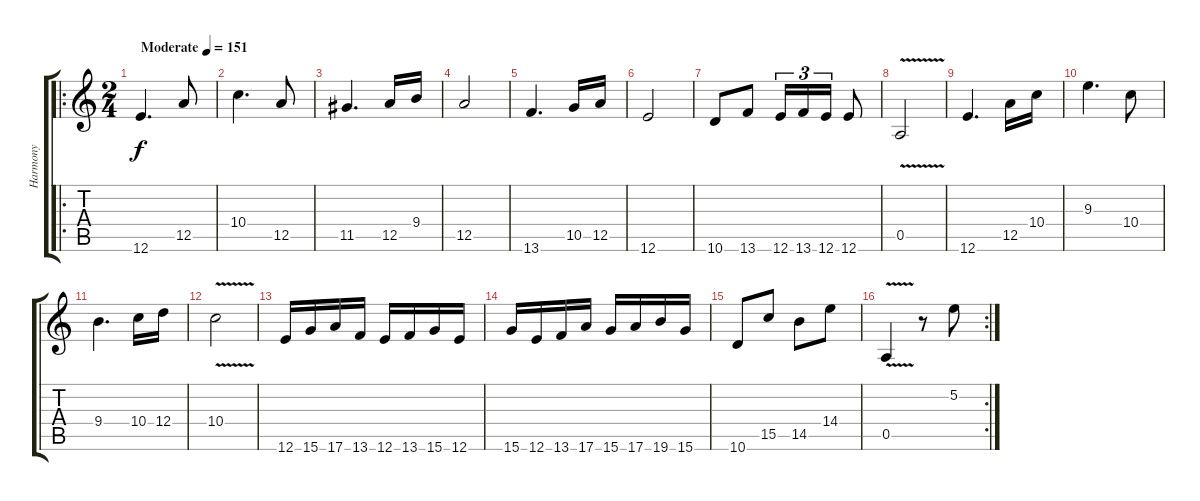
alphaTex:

\track ("Harmony" "Harmony") {instrument distortionguitar}
\staff {score tabs}
\tuning (E4 B3 G3 D3 A2 E2) {hide}
\ro
\ts (2 4)
\tempo (151 "Moderate")
\clef g2
\ks c
12.6.4{d dy f instrument distortionguitar} 12.5.8 |
10.4.4{d} 12.5.8 |
11.5.4{d} 12.5.16 9.4.16 |
12.5.2 |
13.6.4{d} 10.5.16 12.5.16 |
12.6.2 |
10.6.8 13.6.8 12.6.16{tu (3 2)} 13.6.16{tu (3 2)} 12.6.16{tu (3 2)} 12.6.8 |
0.5{v}.2 |
12.6.4{d} 12.5.16 10.4.16 |
9.3.4{d} 10.4.8 |
9.4.4{d} 10.4.16 12.4.16 |
10.4{v}.2 |
12.6.16 15.6.16 17.6.16 13.6.16 12.6.16 13.6.16 15.6.16 12.6.16 |
15.6.16 12.6.16 13.6.16 17.6.16 15.6.16 17.6.16 19.6.16 15.6.16 |
10.6.8 15.5.8 14.5.8 14.4.8 |
\rc 2
0.5{v}.4 r.8 5.2.8
